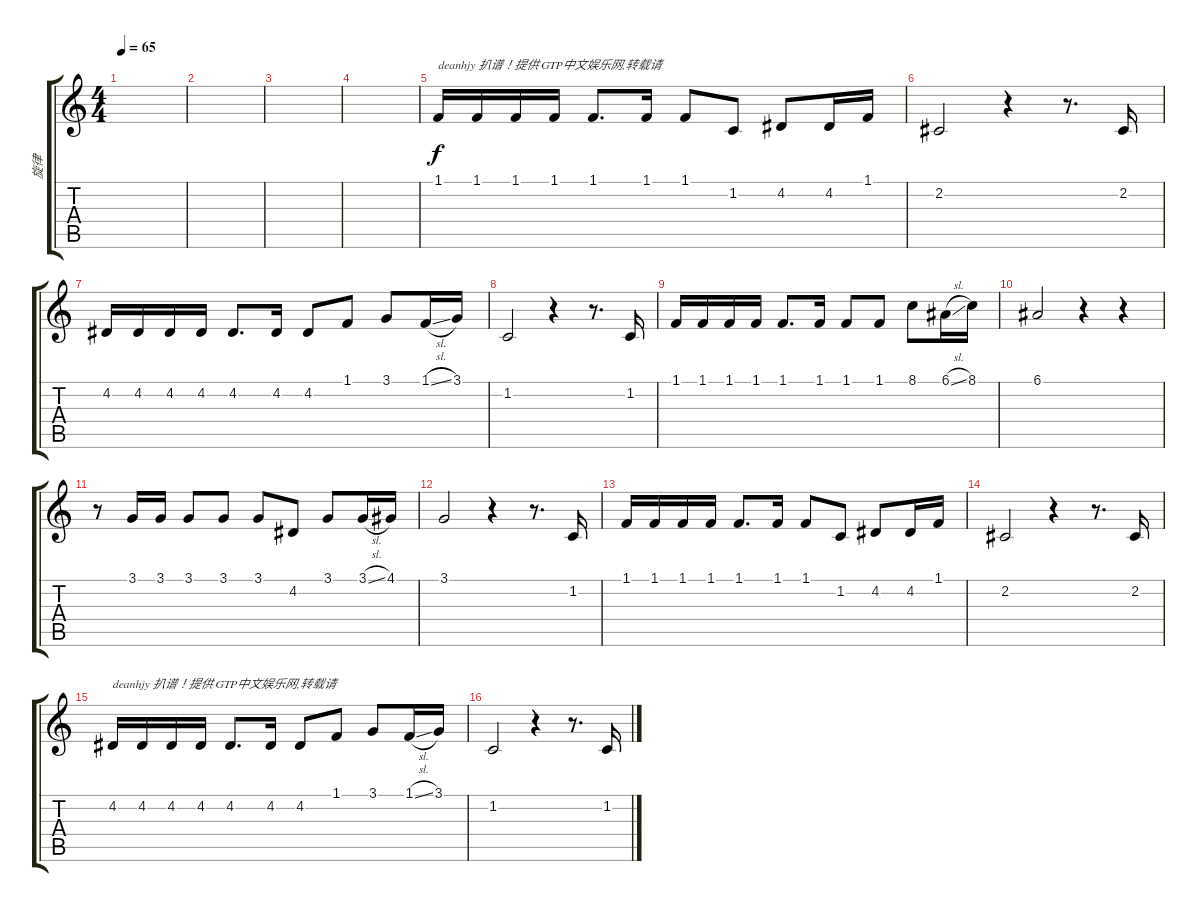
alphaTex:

\track ("旋律" "旋律") {instrument voiceoohs}
\staff {score tabs}
\tuning (E4 B3 G3 D3 A2 E2) {hide}
\ts (4 4)
\tempo 65
\clef g2
\ks c
|
|
|
|
1.1.16{txt "deanhjy 扒谱！提供 GTP中文娱乐网,转载请"} 1.1.16 1.1.16 1.1.16 1.1.8{d} 1.1.16 1.1.8 1.2.8 4.2.8 4.2.16 1.1.16 |
2.2.2 r.4 r.8{d} 2.2.16 |
4.2.16 4.2.16 4.2.16 4.2.16 4.2.8{d} 4.2.16 4.2.8 1.1.8 3.1.8 1.1{sl}.16 3.1.16 |
1.2.2 r.4 r.8{d} 1.2.16 |
1.1.16 1.1.16 1.1.16 1.1.16 1.1.8{d} 1.1.16 1.1.8 1.1.8 8.1.8 6.1{sl}.16 8.1.16 |
6.1.2 r.4 r.4 |
r.8 3.1.16 3.1.16 3.1.8 3.1.8 3.1.8 4.2.8 3.1.8 3.1{sl}.16 4.1.16 |
3.1.2 r.4 r.8{d} 1.2.16 |
1.1.16 1.1.16 1.1.16 1.1.16 1.1.8{d} 1.1.16 1.1.8 1.2.8 4.2.8 4.2.16 1.1.16 |
2.2.2 r.4 r.8{d} 2.2.16 |
4.2.16{txt "deanhjy 扒谱！提供 GTP中文娱乐网,转载请"} 4.2.16 4.2.16 4.2.16 4.2.8{d} 4.2.16 4.2.8 1.1.8 3.1.8 1.1{sl}.16 3.1.16 |
1.2.2 r.4 r.8{d} 1.2.16
